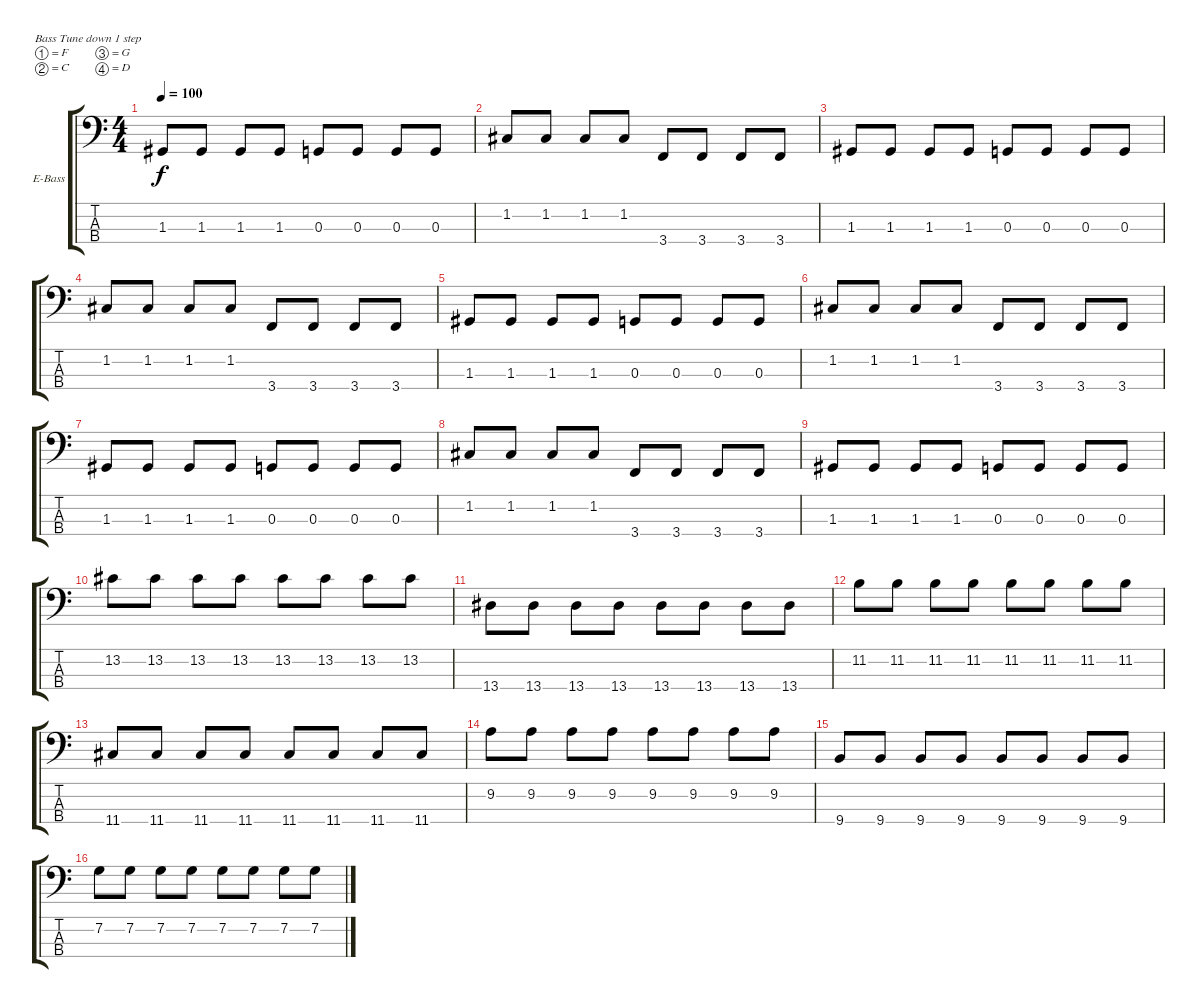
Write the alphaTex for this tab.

\bracketExtendMode groupsimilarinstruments
\firstSystemTrackNameOrientation horizontal
\otherSystemsTrackNameOrientation horizontal
\track ("Äîðîæêà 3" "E-Bass") {instrument electricbassfinger}
\staff {score tabs}
\tuning (F2 C2 G1 D1)
\ts (4 4)
\tempo 100
\clef f4
\ks c
1.3.8{dy f} 1.3.8 1.3.8 1.3.8 0.3.8 0.3.8 0.3.8 0.3.8 |
1.2.8 1.2.8 1.2.8 1.2.8 3.4.8 3.4.8 3.4.8 3.4.8 |
1.3.8 1.3.8 1.3.8 1.3.8 0.3.8 0.3.8 0.3.8 0.3.8 |
1.2.8 1.2.8 1.2.8 1.2.8 3.4.8 3.4.8 3.4.8 3.4.8 |
1.3.8 1.3.8 1.3.8 1.3.8 0.3.8 0.3.8 0.3.8 0.3.8 |
1.2.8 1.2.8 1.2.8 1.2.8 3.4.8 3.4.8 3.4.8 3.4.8 |
1.3.8 1.3.8 1.3.8 1.3.8 0.3.8 0.3.8 0.3.8 0.3.8 |
1.2.8 1.2.8 1.2.8 1.2.8 3.4.8 3.4.8 3.4.8 3.4.8 |
1.3.8 1.3.8 1.3.8 1.3.8 0.3.8 0.3.8 0.3.8 0.3.8 |
13.2.8 13.2.8 13.2.8 13.2.8 13.2.8 13.2.8 13.2.8 13.2.8 |
13.4.8 13.4.8 13.4.8 13.4.8 13.4.8 13.4.8 13.4.8 13.4.8 |
11.2.8 11.2.8 11.2.8 11.2.8 11.2.8 11.2.8 11.2.8 11.2.8 |
11.4.8 11.4.8 11.4.8 11.4.8 11.4.8 11.4.8 11.4.8 11.4.8 |
9.2.8 9.2.8 9.2.8 9.2.8 9.2.8 9.2.8 9.2.8 9.2.8 |
9.4.8 9.4.8 9.4.8 9.4.8 9.4.8 9.4.8 9.4.8 9.4.8 |
7.2.8 7.2.8 7.2.8 7.2.8 7.2.8 7.2.8 7.2.8 7.2.8
